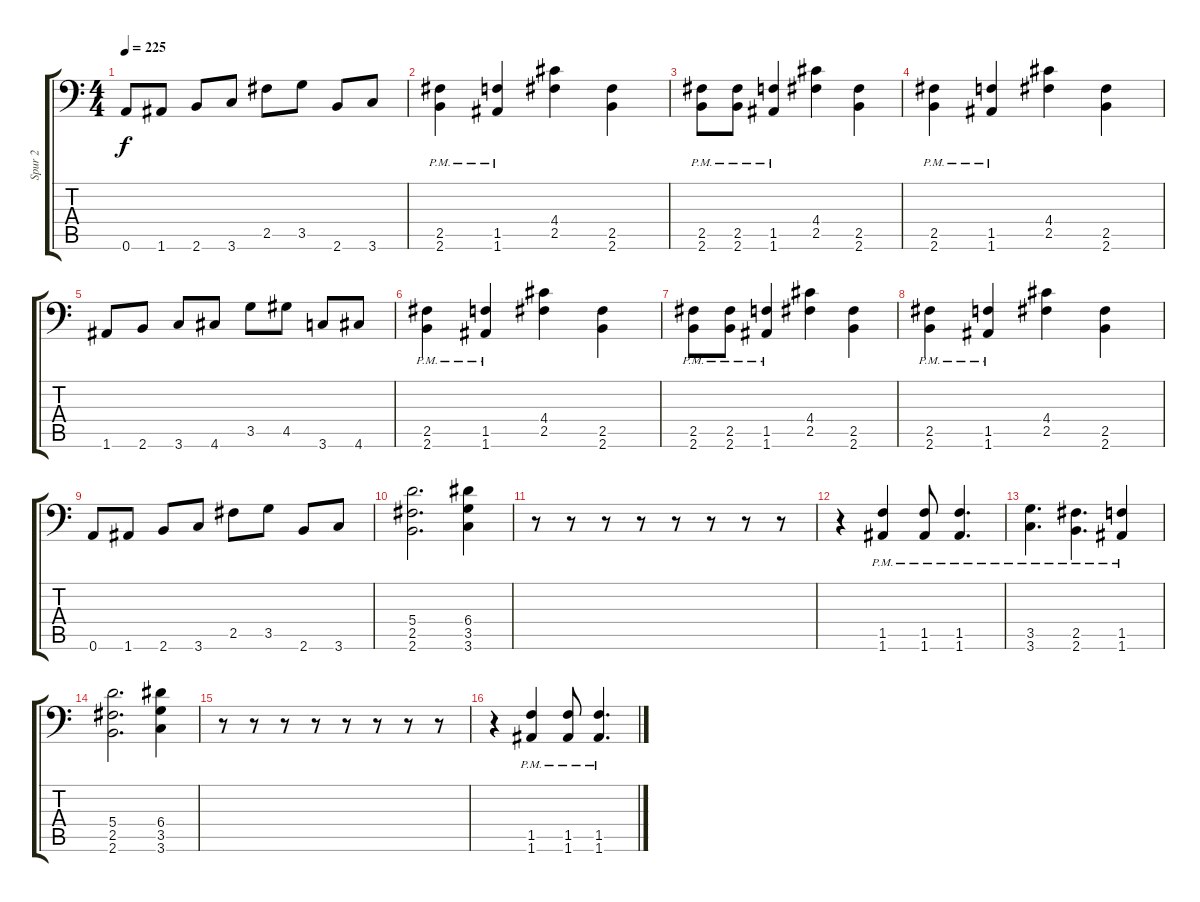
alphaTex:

\track ("Spur 2" "Spur 2") {instrument distortionguitar}
\staff {score tabs}
\tuning (B3 Gb3 D3 A2 E2 A1) {hide}
\ts (4 4)
\tempo 225
\clef f4
\ks c
0.6.8{dy f} 1.6.8 2.6.8 3.6.8 2.5.8 3.5.8 2.6.8 3.6.8 |
(2.5{pm} 2.6{pm}).4 (1.5{pm} 1.6{pm}).4 (4.4 2.5).4 (2.5 2.6).4 |
(2.5{pm} 2.6{pm}).8 (2.5{pm} 2.6{pm}).8 (1.5{pm} 1.6{pm}).4 (4.4 2.5).4 (2.5 2.6).4 |
(2.5{pm} 2.6{pm}).4 (1.5{pm} 1.6{pm}).4 (4.4 2.5).4 (2.5 2.6).4 |
1.6.8 2.6.8 3.6.8 4.6.8 3.5.8 4.5.8 3.6.8 4.6.8 |
(2.5{pm} 2.6{pm}).4 (1.5{pm} 1.6{pm}).4 (4.4 2.5).4 (2.5 2.6).4 |
(2.5{pm} 2.6{pm}).8 (2.5{pm} 2.6{pm}).8 (1.5{pm} 1.6{pm}).4 (4.4 2.5).4 (2.5 2.6).4 |
(2.5{pm} 2.6{pm}).4 (1.5{pm} 1.6{pm}).4 (4.4 2.5).4 (2.5 2.6).4 |
0.6.8 1.6.8 2.6.8 3.6.8 2.5.8 3.5.8 2.6.8 3.6.8 |
(5.4 2.5 2.6).2{d} (6.4 3.5 3.6).4 |
r.8 r.8 r.8 r.8 r.8 r.8 r.8 r.8 |
r.4 (1.5{pm} 1.6{pm}).4 (1.5{pm} 1.6{pm}).8 (1.5{pm} 1.6{pm}).4{d} |
(3.5{pm} 3.6{pm}).4{d} (2.5{pm} 2.6{pm}).4{d} (1.5{pm} 1.6{pm}).4 |
(5.4 2.5 2.6).2{d} (6.4 3.5 3.6).4 |
r.8 r.8 r.8 r.8 r.8 r.8 r.8 r.8 |
r.4 (1.5{pm} 1.6{pm}).4 (1.5{pm} 1.6{pm}).8 (1.5{pm} 1.6{pm}).4{d}
